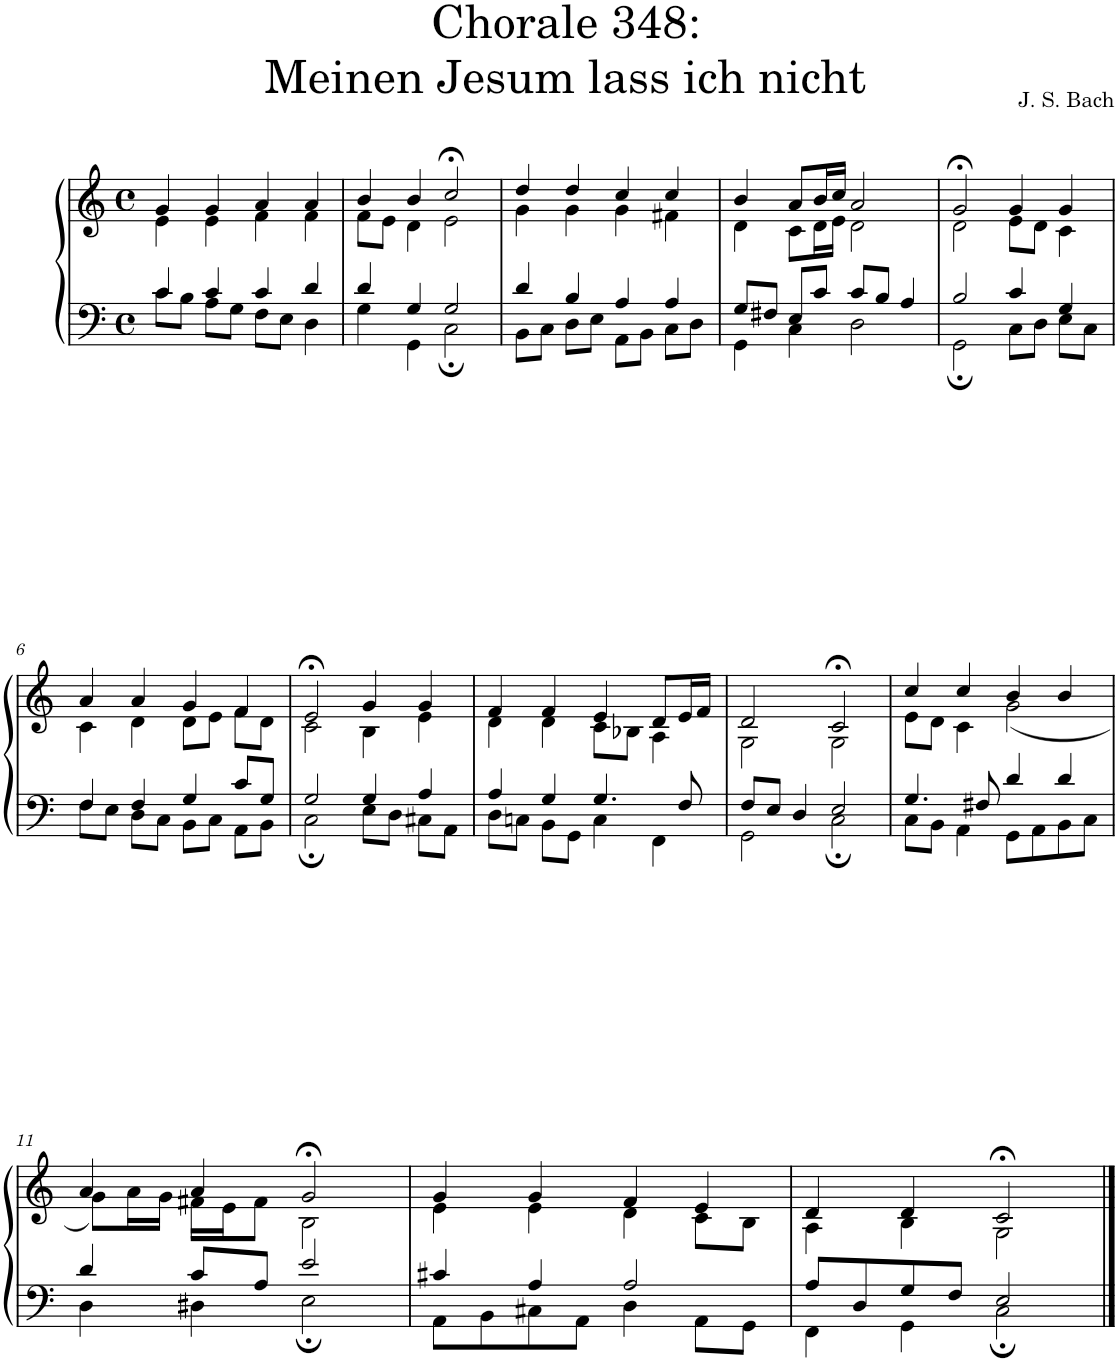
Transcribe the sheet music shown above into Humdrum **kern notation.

**kern	**kern
*part1	*part1
*staff2	*staff1
*I"S,A	*
*clefF4	*clefG2
*k[]	*k[]
*M4/4	*M4/4
*met(c)	*met(c)
=1	=1
*^	*^
4c/	8c\L	4g/	4e\
.	8B\J	.	.
4c/	8A\L	4g/	4e\
.	8G\J	.	.
4c/	8F\L	4a/	4f\
.	8E\J	.	.
4d/	4D\	4a/	4f\
=2	=2	=2	=2
4d/	4G\	4b/	8f\L
.	.	.	8e\J
4G/	4GG\	4b/	4d\
2G/	2C;\	2cc;</	2e\
=3	=3	=3	=3
4d/	8BB\L	4dd/	4g\
.	8C\J	.	.
4B/	8D\L	4dd/	4g\
.	8E\J	.	.
4A/	8AA\L	4cc/	4g\
.	8BB\J	.	.
4A/	8C\L	4cc/	4f#X\
.	8D\J	.	.
=4	=4	=4	=4
8G/L	4GG\	4b/	4d\
8F#X/J	.	.	.
8E/L	4C\	8a/L	8c\L
8c/J	.	16b/L	16d\L
.	.	16cc/JJ	16e\JJ
8c/L	2D\	2a/	2d\
8B/J	.	.	.
4A/	.	.	.
=5	=5	=5	=5
2B/	2GG;\	2g;</	2d\
4c/	8C\L	4g/	8e\L
.	8D\J	.	8d\J
4G/	8E\L	4g/	4c\
.	8C\J	.	.
!!LO:LB:g=z	!!
=6	=6	=6	=6
4F/	8F\L	4a/	4c\
.	8E\J	.	.
4F/	8D\L	4a/	4d\
.	8C\J	.	.
4G/	8BB\L	4g/	8d\L
.	8C\J	.	8e\J
8c/L	8AA\L	4f/	8f\L
8G/J	8BB\J	.	8d\J
=7	=7	=7	=7
2G/	2C;\	2e;</	2c\
4G/	8E\L	4g/	4B\
.	8D\J	.	.
4A/	8C#X\L	4g/	4e\
.	8AA\J	.	.
=8	=8	=8	=8
4A/	8D\L	4f/	4d\
.	8Cn\J	.	.
4G/	8BB\L	4f/	4d\
.	8GG\J	.	.
4.G/	4C\	4e/	8c\L
.	.	.	8B-X\J
.	4FF\	8d/L	4A\
8F/	.	16e/L	.
.	.	16f/JJ	.
=9	=9	=9	=9
8F/L	2GG\	2d/	2G\
8E/J	.	.	.
4D/	.	.	.
2E/	2C;\	2c;</	2G\
=10	=10	=10	=10
4.G/	8C\L	4cc/	8e\L
.	8BB\J	.	8d\J
.	4AA\	4cc/	4c\
8F#X/	.	.	.
4d/	8GG\L	4b/	(<2g\
.	8AA\	.	.
4d/	8BB\	4b/	.
.	8C\J	.	.
!!LO:LB:g=z	!!
=11	=11	=11	=11
4d/	4D\	4a/	8g\L)
.	.	.	16a\L
.	.	.	16g\JJ
8c/L	4D#X\	4a/	16f#X\LL
.	.	.	16e\J
8A/J	.	.	8f#\J
2e/	2E;\	2g;</	2B\
=12	=12	=12	=12
4c#X/	8AA\L	4g/	4e\
.	8BB\	.	.
4A/	8C#X\	4g/	4e\
.	8AA\J	.	.
2A/	4D\	4f/	4d\
.	8AA\L	4e/	8c\L
.	8GG\J	.	8B\J
=13	=13	=13	=13
8A/L	4FF\	4d/	4A\
8D/	.	.	.
8G/	4GG\	4d/	4B\
8F/J	.	.	.
2E/	2C;\	2c;</	2G\
*v	*v	*	*
*	*v	*v
==	==
*-	*-
